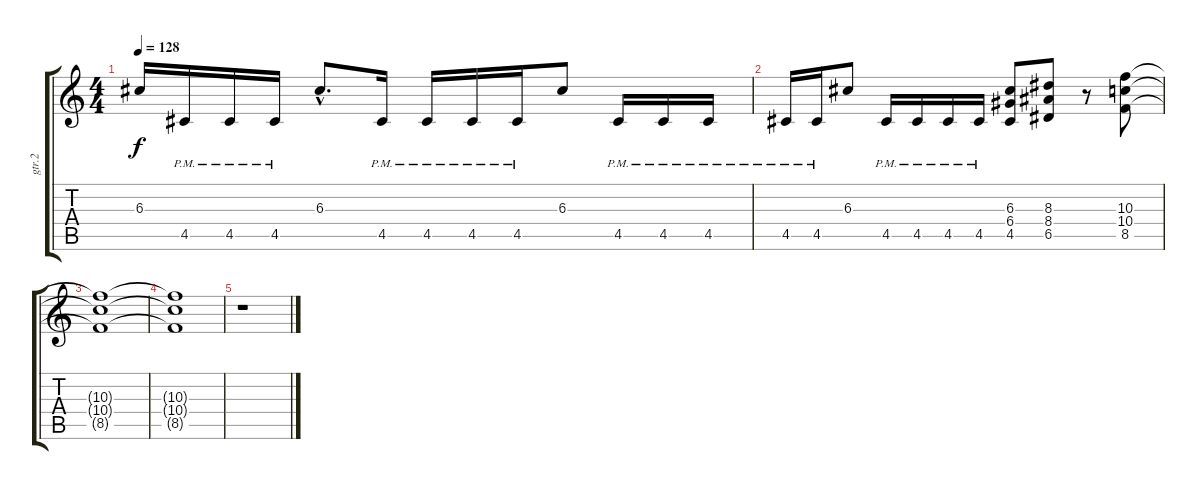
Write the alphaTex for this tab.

\track ("gtr.2" "gtr.2") {instrument overdrivenguitar}
\staff {score tabs}
\tuning (E4 B3 G3 D3 A2 E2) {hide}
\ts (4 4)
\tempo 128
\clef g2
\ks c
6.3{t}.16{dy f} 4.5{pm}.16 4.5{pm}.16 4.5{pm}.16 6.3{hac}.8{d} 4.5{pm}.16 4.5{pm}.16 4.5{pm}.16 4.5{pm}.16 6.3.8 4.5{pm}.16 4.5{pm}.16 4.5{pm}.16 |
4.5{pm}.16 4.5{pm}.16 6.3.8 4.5{pm}.16 4.5{pm}.16 4.5{pm}.16 4.5{pm}.16 (6.3 6.4 4.5).8 (8.3 8.4 6.5).8 r.8 (10.3 10.4 8.5).8 |
(10.3{t} 10.4{t} 8.5{t}).1 |
(10.3{t} 10.4{t} 8.5{t}).1 |
r.1
